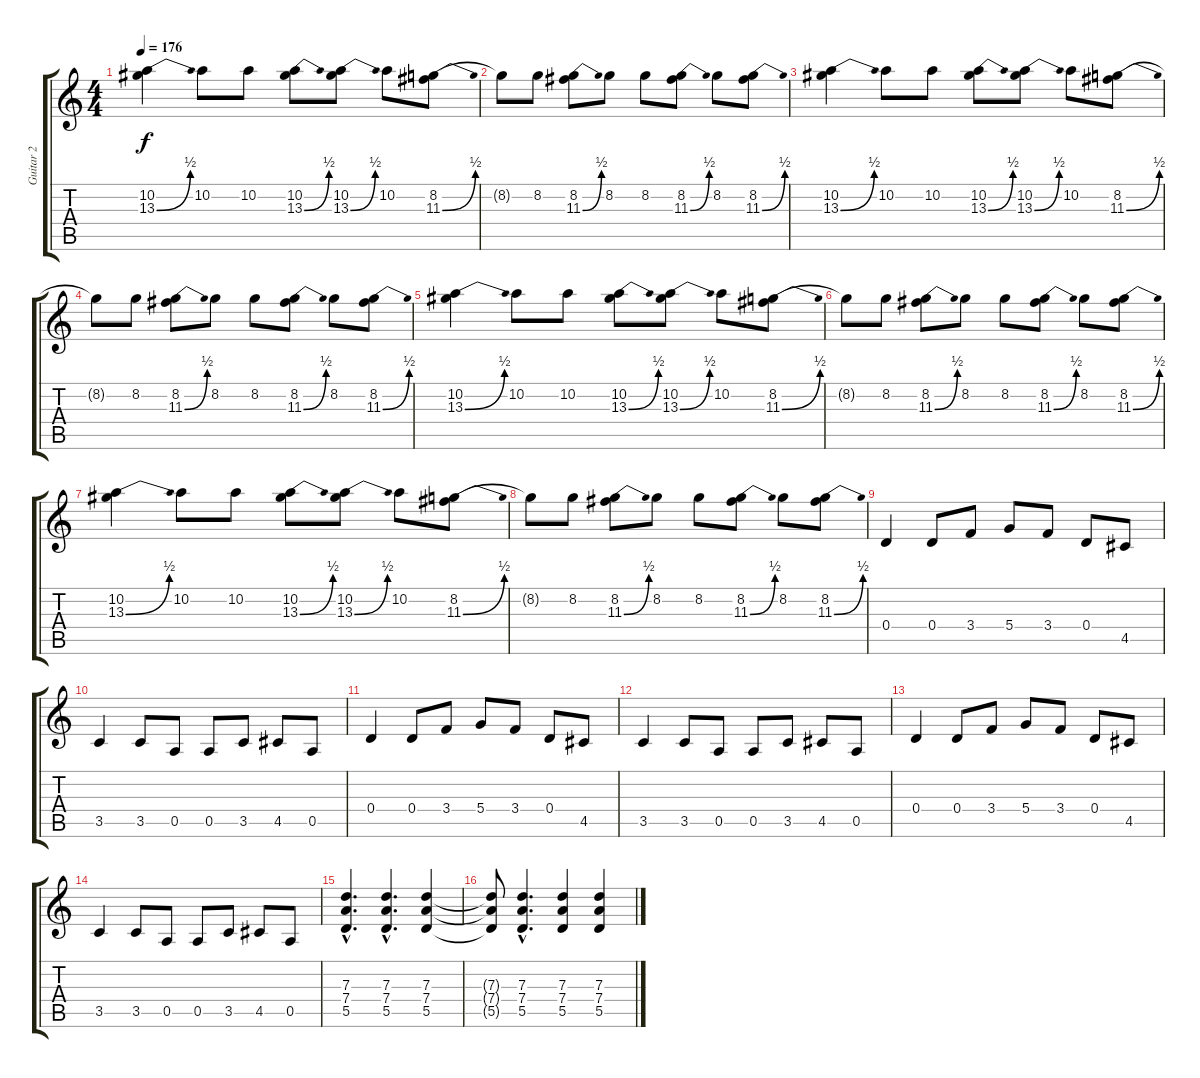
\track ("Guitar 2" "Guitar 2") {instrument overdrivenguitar}
\staff {score tabs}
\tuning (E4 B3 G3 D3 A2 E2) {hide}
\ts (4 4)
\tempo 176
\clef g2
\ks c
(10.2 13.3{be (bend 0 0 60 2)}).4{dy f} 10.2.8 10.2.8 (10.2 13.3{be (bend 0 0 60 2)}).8 (10.2 13.3{be (bend 0 0 60 2)}).8 10.2.8 (8.2 11.3{be (bend 0 0 60 2)}).8 |
8.2{t}.8 8.2.8 (8.2 11.3{be (bend 0 0 60 2)}).8 8.2.8 8.2.8 (8.2 11.3{be (bend 0 0 60 2)}).8 8.2.8 (8.2 11.3{be (bend 0 0 60 2)}).8 |
(10.2 13.3{be (bend 0 0 60 2)}).4 10.2.8 10.2.8 (10.2 13.3{be (bend 0 0 60 2)}).8 (10.2 13.3{be (bend 0 0 60 2)}).8 10.2.8 (8.2 11.3{be (bend 0 0 60 2)}).8 |
8.2{t}.8 8.2.8 (8.2 11.3{be (bend 0 0 60 2)}).8 8.2.8 8.2.8 (8.2 11.3{be (bend 0 0 60 2)}).8 8.2.8 (8.2 11.3{be (bend 0 0 60 2)}).8 |
(10.2 13.3{be (bend 0 0 60 2)}).4 10.2.8 10.2.8 (10.2 13.3{be (bend 0 0 60 2)}).8 (10.2 13.3{be (bend 0 0 60 2)}).8 10.2.8 (8.2 11.3{be (bend 0 0 60 2)}).8 |
8.2{t}.8 8.2.8 (8.2 11.3{be (bend 0 0 60 2)}).8 8.2.8 8.2.8 (8.2 11.3{be (bend 0 0 60 2)}).8 8.2.8 (8.2 11.3{be (bend 0 0 60 2)}).8 |
(10.2 13.3{be (bend 0 0 60 2)}).4 10.2.8 10.2.8 (10.2 13.3{be (bend 0 0 60 2)}).8 (10.2 13.3{be (bend 0 0 60 2)}).8 10.2.8 (8.2 11.3{be (bend 0 0 60 2)}).8 |
8.2{t}.8 8.2.8 (8.2 11.3{be (bend 0 0 60 2)}).8 8.2.8 8.2.8 (8.2 11.3{be (bend 0 0 60 2)}).8 8.2.8 (8.2 11.3{be (bend 0 0 60 2)}).8 |
0.4.4 0.4.8 3.4.8 5.4.8 3.4.8 0.4.8 4.5.8 |
3.5.4 3.5.8 0.5.8 0.5.8 3.5.8 4.5.8 0.5.8 |
0.4.4 0.4.8 3.4.8 5.4.8 3.4.8 0.4.8 4.5.8 |
3.5.4 3.5.8 0.5.8 0.5.8 3.5.8 4.5.8 0.5.8 |
0.4.4 0.4.8 3.4.8 5.4.8 3.4.8 0.4.8 4.5.8 |
3.5.4 3.5.8 0.5.8 0.5.8 3.5.8 4.5.8 0.5.8 |
(7.3{hac} 7.4{hac} 5.5{hac}).4{d} (7.3{hac} 7.4{hac} 5.5{hac}).4{d} (7.3 7.4 5.5).4 |
(7.3{t} 7.4{t} 5.5{t}).8 (7.3{hac} 7.4{hac} 5.5{hac}).4{d} (7.3 7.4 5.5).4 (7.3 7.4 5.5).4
